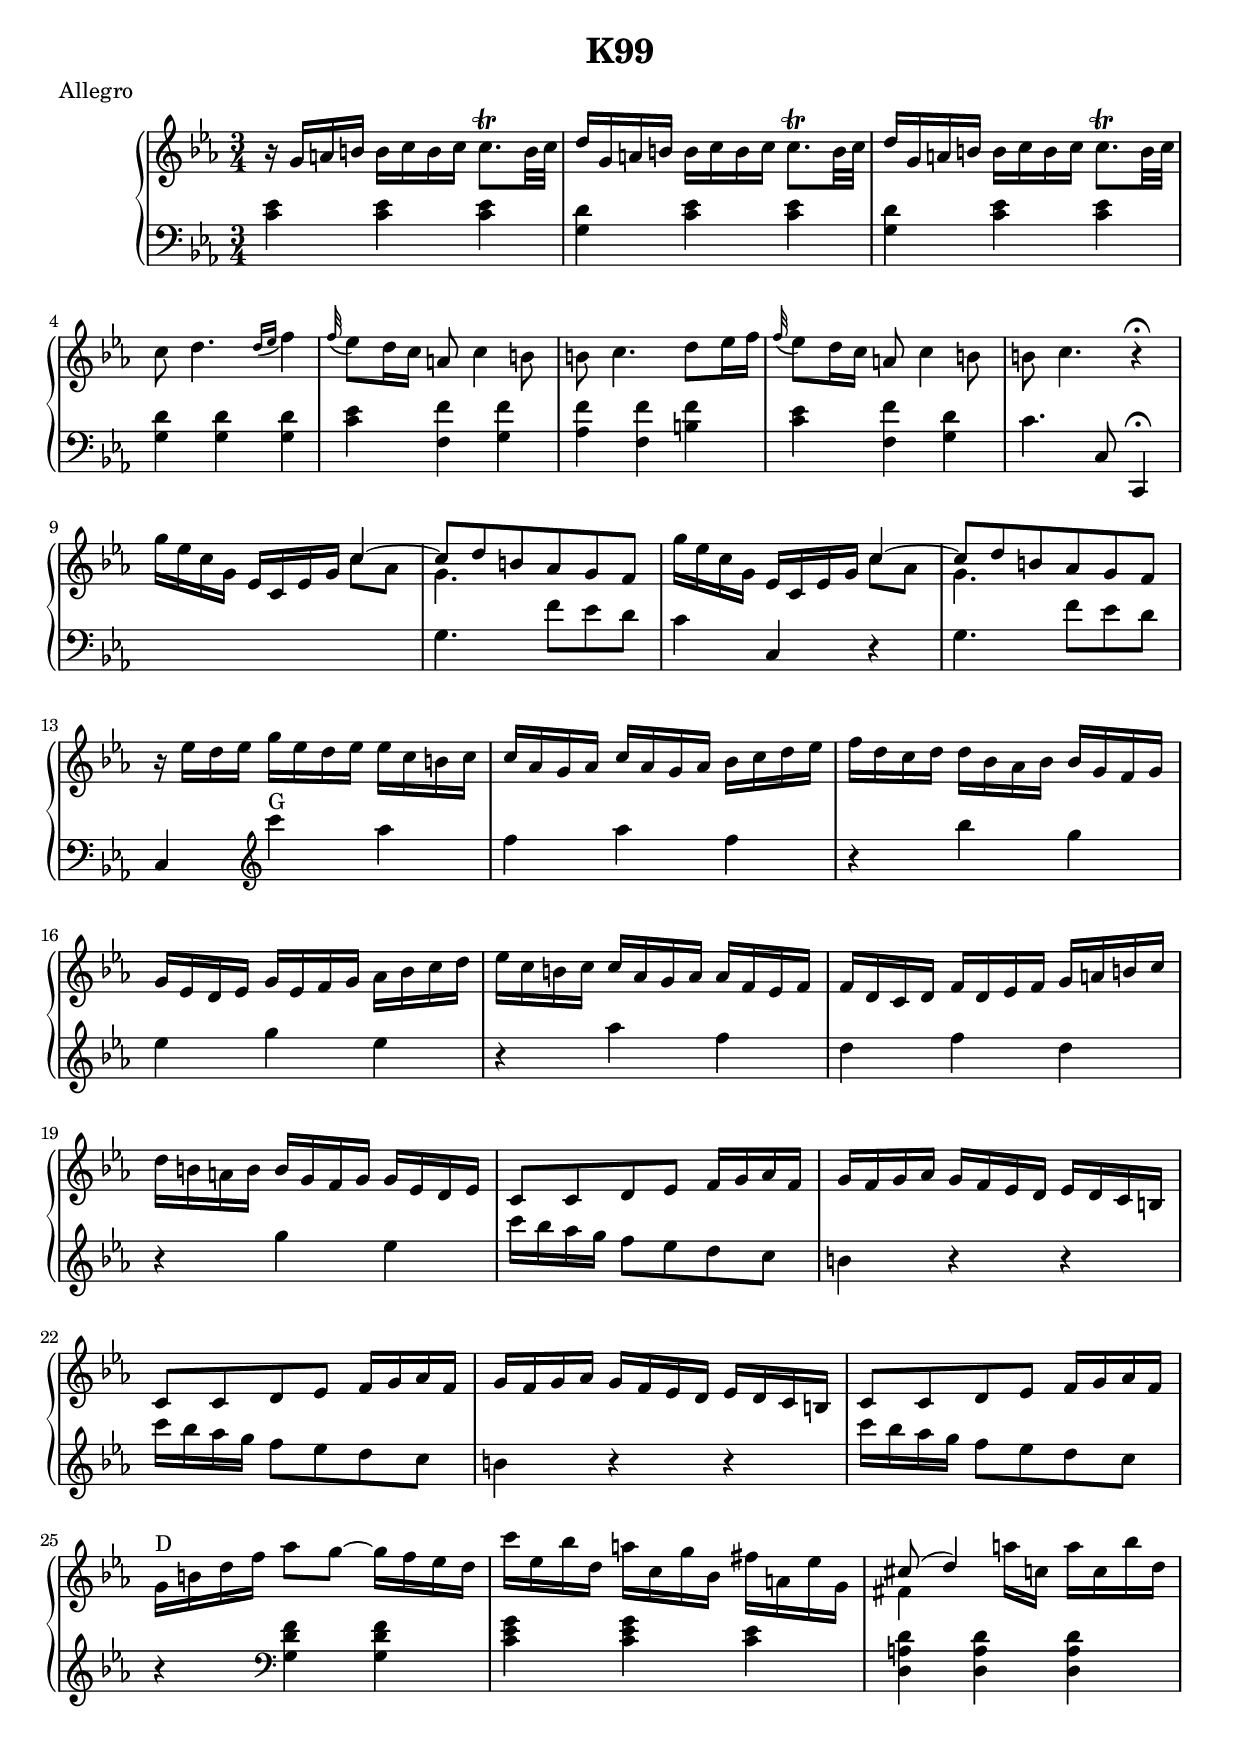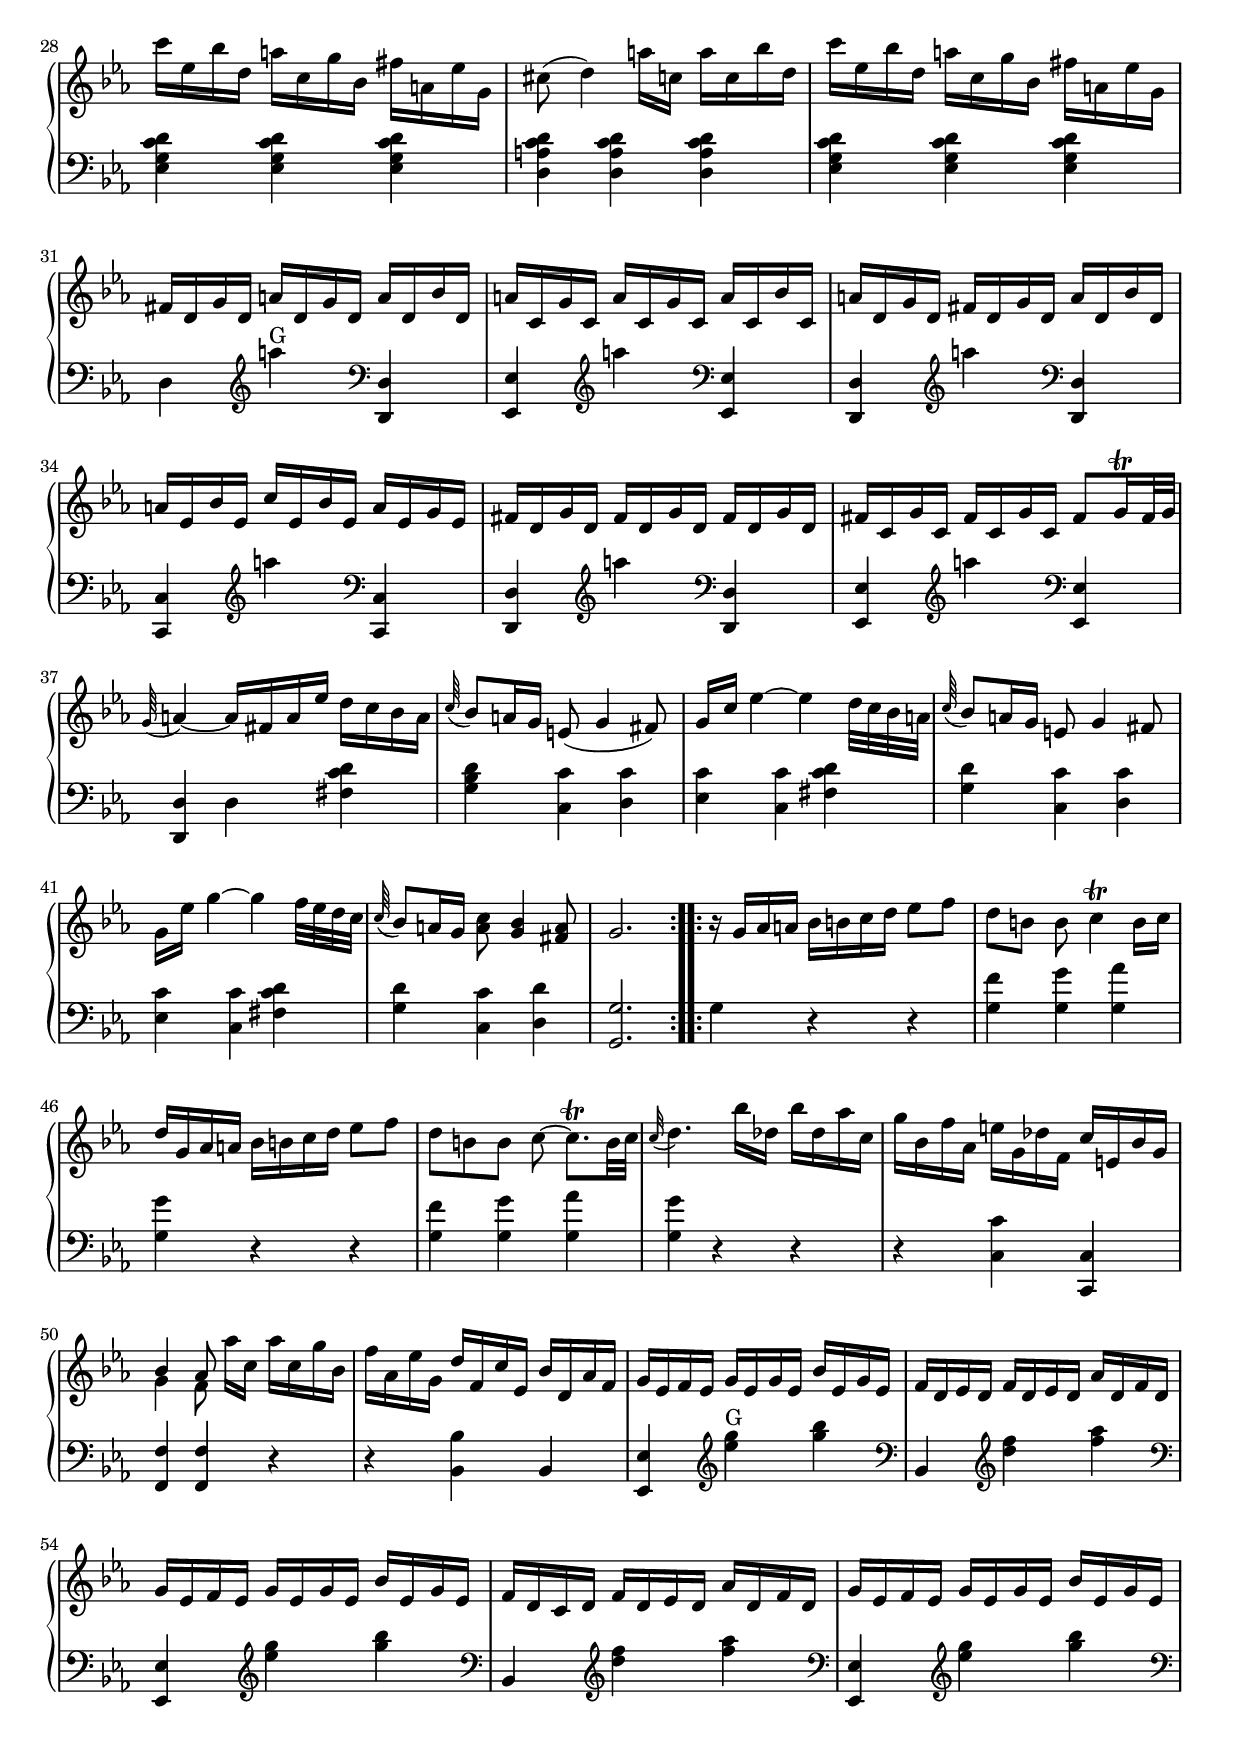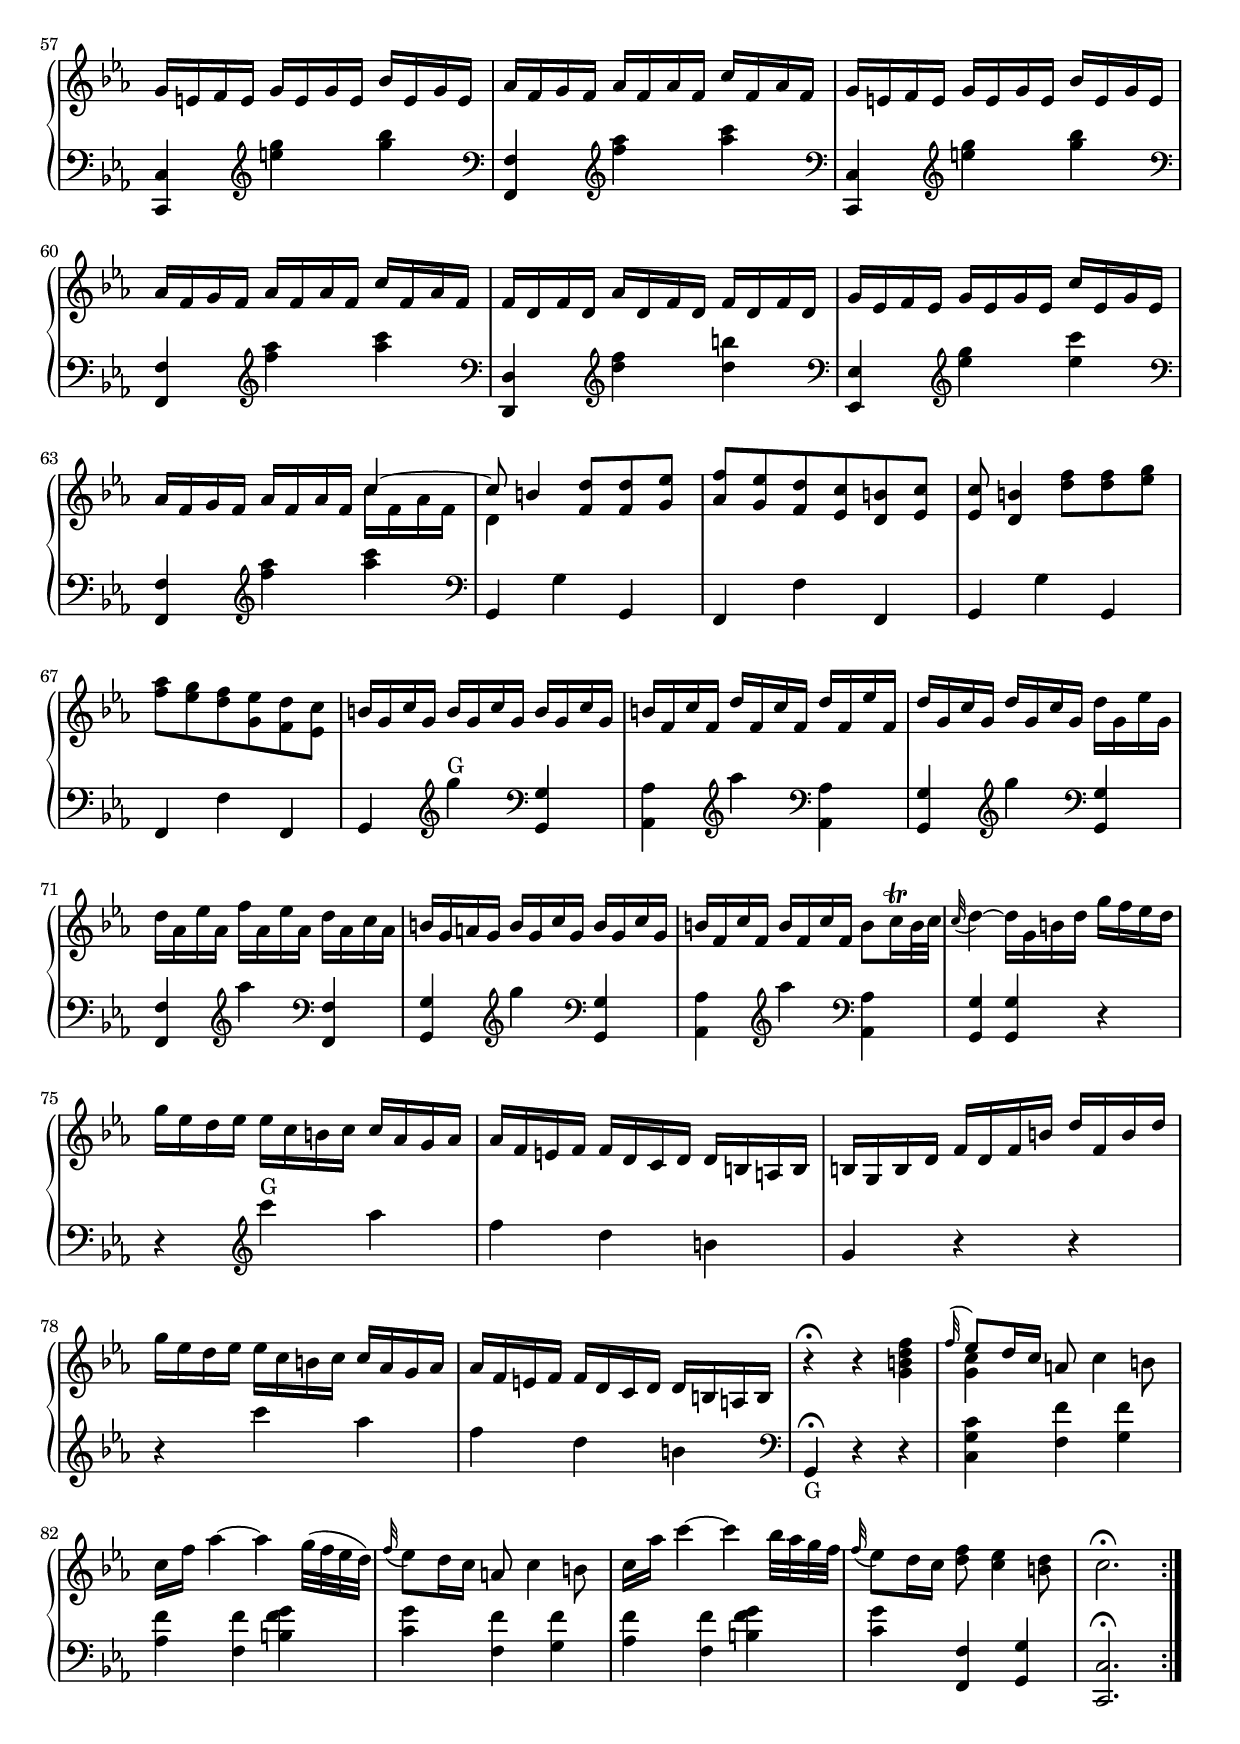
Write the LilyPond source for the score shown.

\version "2.18.2"
\version "2.18.2"

su = \stemUp
sd = \stemDown
sn = \stemNeutral
tu = \tieUp
td = \tieDown
tn = \tieNeutral
cstr = \change Staff = "right"
cstl = \change Staff = "left"

global = {
  \key c \minor
  \time 3/4
}

right = \relative c'' {
  \global
 
  \repeat volta 2 {
    r16 g a b b c b c c8.-\trill b32 c
    \repeat unfold 2 {
      d16 g, a b b c b c c8.-\trill b32 c }
    
    c8 d4. \acciaccatura {d16 ees} f4
    \appoggiatura f32 ees8 d16 c a8 c4 b8
    b c4. d8 ees16 f
    \appoggiatura f32 ees8 d16 c a8 c4 b8
    
    b c4. r4-\fermata
    \repeat unfold 2 {
      g'16 ees c g ees c ees g
      << { c4 ~ c8 d b aes g f } \\ { c'8 aes g4. } >>
    }
    
    r16 ees' d ees g ees d ees ees c b c
    c aes g aes c aes g aes bes c d ees
    f d c d d bes aes bes bes g f g
    
    g ees d ees g ees f g aes bes c d
    ees c b c c aes g aes aes f ees f
    f d c d f d ees f g a b c
    d b a b b g f g g ees d ees
    
    
    \repeat unfold 2 {
      c8 c d ees f16 g aes f
      g f g aes g f ees d ees d c b }
    
    c8 c d ees f16 g aes f
    g^"D" b d f aes8 g ~ g16 f ees d
    c' ees, bes' d, a' c, g' bes, fis' a, ees' g,
    << { cis8-( d4-) } \\ { fis,4 } >> a'16 c, a' c, bes' d,
    
    c' ees, bes' d, a' c, g' bes, fis' a, ees' g,
    cis8-( d4-) a'16 c, a' c, bes' d,
    c' ees, bes' d, a' c, g' bes, fis' a, ees' g,
    fis d g d a' d, g d a' d, bes' d,
    
    a' c, g' c, a' c, g' c, a' c, bes' c,
    a' d, g d fis d g d a' d, bes' d,
    a' ees bes' ees, c' ees, bes' ees, a ees g ees
    fis d g d fis d g d fis d g d
    
    fis c g' c, fis c g' c, fis8 g16-\trill fis32 g
    \appoggiatura g64 a4 ~ a16 fis a ees' d c bes a
    \appoggiatura c64 bes8 a16 g e8-( g4 fis8-)
    g16 c ees4 ~ ees d32 c bes a
    
    \appoggiatura c64 bes8 a16 g e8 g4 fis8
    g16 ees' g4 ~ g f32 ees d c
    \appoggiatura c64 bes8 a16 g <a c>8 <g bes>4 <fis a>8
    g2.
  }
  
  \repeat volta 2 {
    r16 g aes a bes b c d ees8 f
    d[ b] b c4-\trill b16 c
    d g, aes a bes b c d ees8 f
    d[ b b] c ~ c8.-\trill b32 c
    
    \appoggiatura c32 d4. bes'16 des, bes' des, aes' c,
    g' bes, f' aes, e' g, des' f, c' e, bes' g
    << { bes4 aes8 } \\ { g4 f8 } >> aes'16 c, aes' c, g' bes,
    f' aes, ees' g, d' f, c' ees, bes' d, aes' f
    
    g ees f ees g ees g ees bes' ees, g ees
    f d ees d f d ees d aes' d, f d
    g ees f ees g ees g ees bes' ees, g ees
    f d c d f d ees d aes' d, f d
    
    g ees f ees g ees g ees bes' ees, g ees
    g e f e g e g e bes' e, g e
    aes f g f aes f aes f c' f, aes f
    g e f e g e g e bes' e, g e
    
    aes f g f aes f aes f c' f, aes f
    f d f d aes' d, f d f d f d
    g ees f ees g ees g ees c' ees, g ees
    aes f g f aes f aes f 
    
    
    << { c'4 ~ c8 b4 } \\ { c16 f, aes f d4 } >>
    <f d'>8 <f d'> <g ees'>
    <aes f'> <g ees'> <f d'> <ees c'> <d b'> <ees c'>
    <ees c'> <d b'>4 <d' f>8 <d f> <ees g> 
    <f aes> <ees g> <d f> <g, ees'> <f d'> <ees c'>
    b'16 g c g b g c g b g c g
    
    b f c' f, d' f, c' f, d' f, ees' f,
    d' g, c g d' g, c g d' g, ees' g,
    d' aes ees' aes, f' aes, ees' aes, d aes c aes
    b g a g b g c g b g c g
    
    b f c' f, b f c' f, b8 c16-\trill b32 c
    \appoggiatura c32 d4 ~ d16 g, b d g f ees d
    g ees d ees ees c b c c aes g aes
    aes f e f f d c d d b a b
    
    b g b d f d f b d f, b d
    g ees d ees ees c b c c aes g aes
    aes f e f f d c d d b a b
    r4-\fermata  r <g' b d f>
    << { \appoggiatura f'32 \stemUp ees8 d16 c } \\ { <g c>4 } >> a8 c4 b8
    
    c16 f aes4 ~ aes g32( f ees d)
    \appoggiatura f32 ees8 d16 c a8 c4 b8
    c16 aes' c4 ~ c bes32 aes g f
    \appoggiatura f32 ees8 d16 c <d f>8 <c ees>4 <b d>8
    c2.-\fermata
  }
}
 
left = \relative c' {
  \global
  
  \repeat volta 2 {
    <c ees>4 <c ees> <c ees>
    <g d'> <c ees> <c ees>
    <g d'> <c ees> <c ees>
    
    <g d'> <g d'> <g d'> 
    <c ees> <f, f'> <g f'>
    <aes f'> < f f'> <b f'>
    <c ees> <f, f'> <g d'>

    c4. c,8 c,4-\fermata
    s2.
    g''4. f'8 ees d
    c4 c, r
    
    g'4. f'8 ees d
    c,4 \clef treble c'''^"G" aes
    f aes f
    r bes g
    
    ees g ees
    r aes f
    d f d
    r g ees
    
    
    \repeat unfold 2 {
      c'16 bes aes g f8 ees d c
      b4 r r
    }
    
    c'16 bes aes g f8 ees d c
    r4 \clef bass \repeat unfold 2 <g, d' f>4
    <c ees g> <c ees g> <c ees>
    <d, a' d> <d a' d> <d a' d>
    
    <ees g c d> <ees g c d> <ees g c d>
    <d a' c d> <d a' c d> <d a' c d>
    <ees g c d> <ees g c d> <ees g c d>
    d4 \clef treble a'''^"G" \clef bass <d,,,, d'>
    
    <ees ees'> \clef treble a''' \clef bass <ees,,, ees'>
    <d d'> \clef treble a'''' \clef bass <d,,,, d'>
    <c c'> \clef treble a'''' \clef bass <c,,,, c'>
    <d d'> \clef treble a'''' \clef bass <d,,,, d'>
    
    <ees ees'> \clef treble a''' \clef bass <ees,,, ees'>
    <d d'> d'4 <fis c' d>
    <g bes d> <c, c'> <d c'>
    <ees c'> <c c'> <fis c' d>
    
    <g d'> <c, c'> <d c'>
    <ees c'> <c c'> <fis c' d>
    <g d'> <c, c'> <d d'>
    <g, g'>2.
  }
  
  \repeat volta 2 {
    g'4 r r
    <g f'> <g g'> <g aes'>
    <g g'> r r
    <g f'> <g g'> <g aes'>
    
    <g g'> r r
    r <c, c'> <c, c'>
    <f f'> <f f'> r
    r <bes bes'> bes
    
    <ees, ees'> \clef treble <ees''' g>^"G" <g bes>
    \clef bass bes,,, \clef treble <d'' f> <f aes>
    \clef bass <ees,,, ees'> \clef treble <ees''' g> <g bes>
    \clef bass bes,,, \clef treble <d'' f> <f aes>
    
    \clef bass <ees,,, ees'> \clef treble <ees''' g> <g bes>
    \clef bass <c,,,, c'> \clef treble <e''' g> <g bes>
    \clef bass <f,,, f'> \clef treble <f''' aes> <aes c>
    \clef bass <c,,,, c'> \clef treble <e''' g> <g bes>
    
    \clef bass <f,,, f'> \clef treble <f''' aes> <aes c>
    \clef bass <d,,,, d'> \clef treble <d''' f> <d b'>
    \clef bass <ees,,, ees'> \clef treble <ees''' g> <ees c'>
    \clef bass <f,,, f'> \clef treble <f''' aes> <aes c>
    
    
    \clef bass g,,,4 g' g,
    f f' f,
    g g' g,
    f f' f,
    g \clef treble g'''^"G" \clef bass <g,,, g'>
    
    <aes aes'> \clef treble aes''' \clef bass <aes,,, aes'>
    <g g'> \clef treble g''' \clef bass <g,,, g'>
    <f f'> \clef treble aes''' \clef bass <f,,, f'>
    <g g'> \clef treble g''' \clef bass <g,,, g'>
    
    <aes aes'> \clef treble aes''' \clef bass <aes,,, aes'>
    <g g'> <g g'> r
    r \clef treble c'''^"G" aes
    f d b
    
    g r r
    r c' aes
    f d b
    \clef bass g,,_"G"^\fermata r r
    <c g' c> <f f'> <g f'>
    
    <aes f'> <f f'> <b f'g>
    <c g'> <f, f'> <g f'>
    <aes f'> <f f'> <b f'g>
    <c g'> <f,, f'> <g g'> 
    <c, c'>2.-\fermata
  }
}


#(set-global-staff-size 19.3)

\header {
  title = "K99"
  meter = "Allegro"
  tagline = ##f
}

\paper {
  #(set-paper-size "a4")
  print-page-number = ##f
  between-system-padding = #0.1
  between-system-space = #0.1
  ragged-last-bottom = ##f
  ragged-bottom = ##f
}

\score {
  \new PianoStaff <<
    \new Staff = "right" {
      \right
    }
    \new Staff = "left" { 
      \clef bass \left 
    }
  >>
  \layout { }
}
